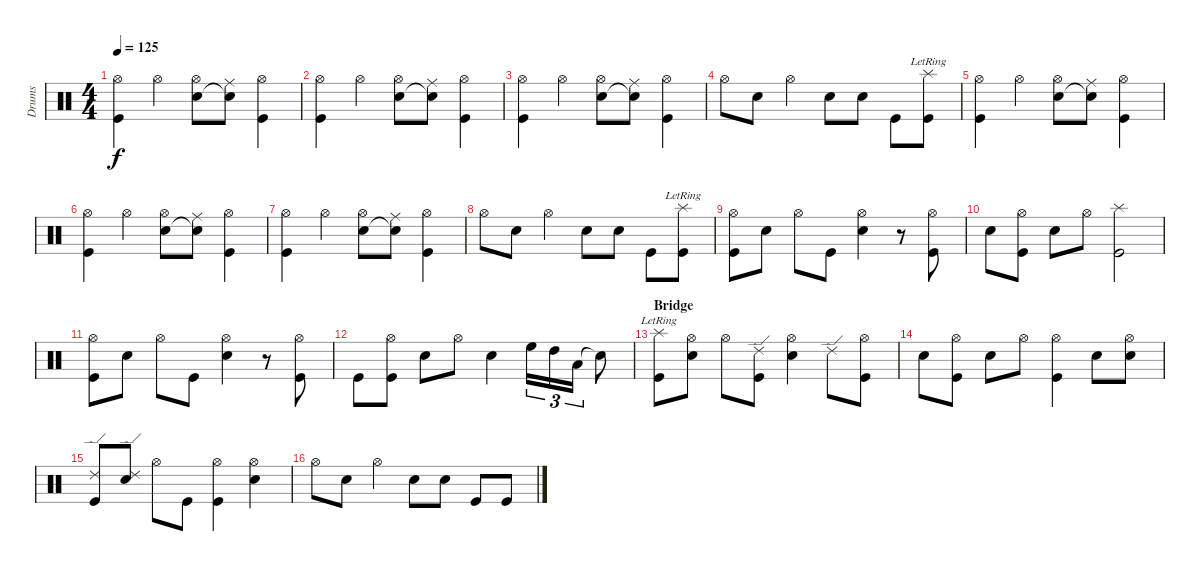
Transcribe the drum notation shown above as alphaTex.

\track ("Drums" "Drums") {instrument percussion}
\staff {score}
\articulation defaults
\ts (4 4)
\tempo 125
\clef neutral
\ks c
("Kick (hit)" "Hi-Hat (open)").4{dy f} "Hi-Hat (open)".4 ("Electric Snare (hit)" "Hi-Hat (open)").8 ("Snare (hit)"{t} "Ride (middle)").8 ("Kick (hit)" "Hi-Hat (open)").4 |
("Kick (hit)" "Hi-Hat (open)").4 "Hi-Hat (open)".4 ("Electric Snare (hit)" "Hi-Hat (open)").8 ("Snare (hit)"{t} "Ride (middle)").8 ("Kick (hit)" "Hi-Hat (open)").4 |
("Kick (hit)" "Hi-Hat (open)").4 "Hi-Hat (open)".4 ("Electric Snare (hit)" "Hi-Hat (open)").8 ("Snare (hit)"{t} "Ride (middle)").8 ("Kick (hit)" "Hi-Hat (open)").4 |
"Hi-Hat (open)".8 "Electric Snare (hit)".8 "Hi-Hat (open)".4 "Electric Snare (hit)".8 "Electric Snare (hit)".8 "Kick (hit)".8 ("Kick (hit)" "Splash (hit)"{lr}).8 |
("Kick (hit)" "Hi-Hat (open)").4 "Hi-Hat (open)".4 ("Electric Snare (hit)" "Hi-Hat (open)").8 ("Snare (hit)"{t} "Ride (middle)").8 ("Kick (hit)" "Hi-Hat (open)").4 |
("Kick (hit)" "Hi-Hat (open)").4 "Hi-Hat (open)".4 ("Electric Snare (hit)" "Hi-Hat (open)").8 ("Snare (hit)"{t} "Ride (middle)").8 ("Kick (hit)" "Hi-Hat (open)").4 |
("Kick (hit)" "Hi-Hat (open)").4 "Hi-Hat (open)".4 ("Electric Snare (hit)" "Hi-Hat (open)").8 ("Snare (hit)"{t} "Ride (middle)").8 ("Kick (hit)" "Hi-Hat (open)").4 |
"Hi-Hat (open)".8 "Electric Snare (hit)".8 "Hi-Hat (open)".4 "Electric Snare (hit)".8 "Electric Snare (hit)".8 "Kick (hit)".8 ("Kick (hit)" "Splash (hit)"{lr}).8 |
("Kick (hit)" "Hi-Hat (open)").8 "Electric Snare (hit)".8 "Hi-Hat (open)".8 "Kick (hit)".8 ("Electric Snare (hit)" "Hi-Hat (open)").4 r.8 ("Kick (hit)" "Hi-Hat (open)").8 |
"Electric Snare (hit)".8 ("Kick (hit)" "Hi-Hat (open)").8 "Electric Snare (hit)".8 "Hi-Hat (open)".8 ("Kick (hit)" "Splash (hit)").2 |
("Kick (hit)" "Hi-Hat (open)").8 "Electric Snare (hit)".8 "Hi-Hat (open)".8 "Kick (hit)".8 ("Electric Snare (hit)" "Hi-Hat (open)").4 r.8 ("Kick (hit)" "Hi-Hat (open)").8 |
"Kick (hit)".8 ("Kick (hit)" "Hi-Hat (open)").8 "Electric Snare (hit)".8 "Hi-Hat (open)".8 "Electric Snare (hit)".4 "High Floor Tom (hit)".16{tu (3 2)} "High Tom (hit)".16{tu (3 2)} "Low Tom (hit)".16{tu (3 2)} "Snare (hit)"{t}.8 |
\section ("" "Bridge")
("Kick (hit)" "Splash (hit)"{lr}).8 ("Electric Snare (hit)" "Hi-Hat (open)").8 "Hi-Hat (open)".8 ("Kick (hit)" "Ride (edge) 2").8 ("Electric Snare (hit)" "Hi-Hat (open)").4 "Ride (edge) 2".8 ("Kick (hit)" "Hi-Hat (open)").8 |
"Electric Snare (hit)".8 ("Kick (hit)" "Hi-Hat (open)").8 "Electric Snare (hit)".8 "Hi-Hat (open)".8 ("Kick (hit)" "Hi-Hat (open)").4 "Electric Snare (hit)".8 ("Electric Snare (hit)" "Hi-Hat (open)").8 |
("Kick (hit)" "Ride (edge) 2").8 ("Electric Snare (hit)" "Ride (edge) 2").8 "Hi-Hat (open)".8 "Kick (hit)".8 ("Kick (hit)" "Hi-Hat (open)").4 ("Electric Snare (hit)" "Hi-Hat (open)").4 |
"Hi-Hat (open)".8 "Electric Snare (hit)".8 "Hi-Hat (open)".4 "Electric Snare (hit)".8 "Electric Snare (hit)".8 "Kick (hit)".8 "Kick (hit)".8
